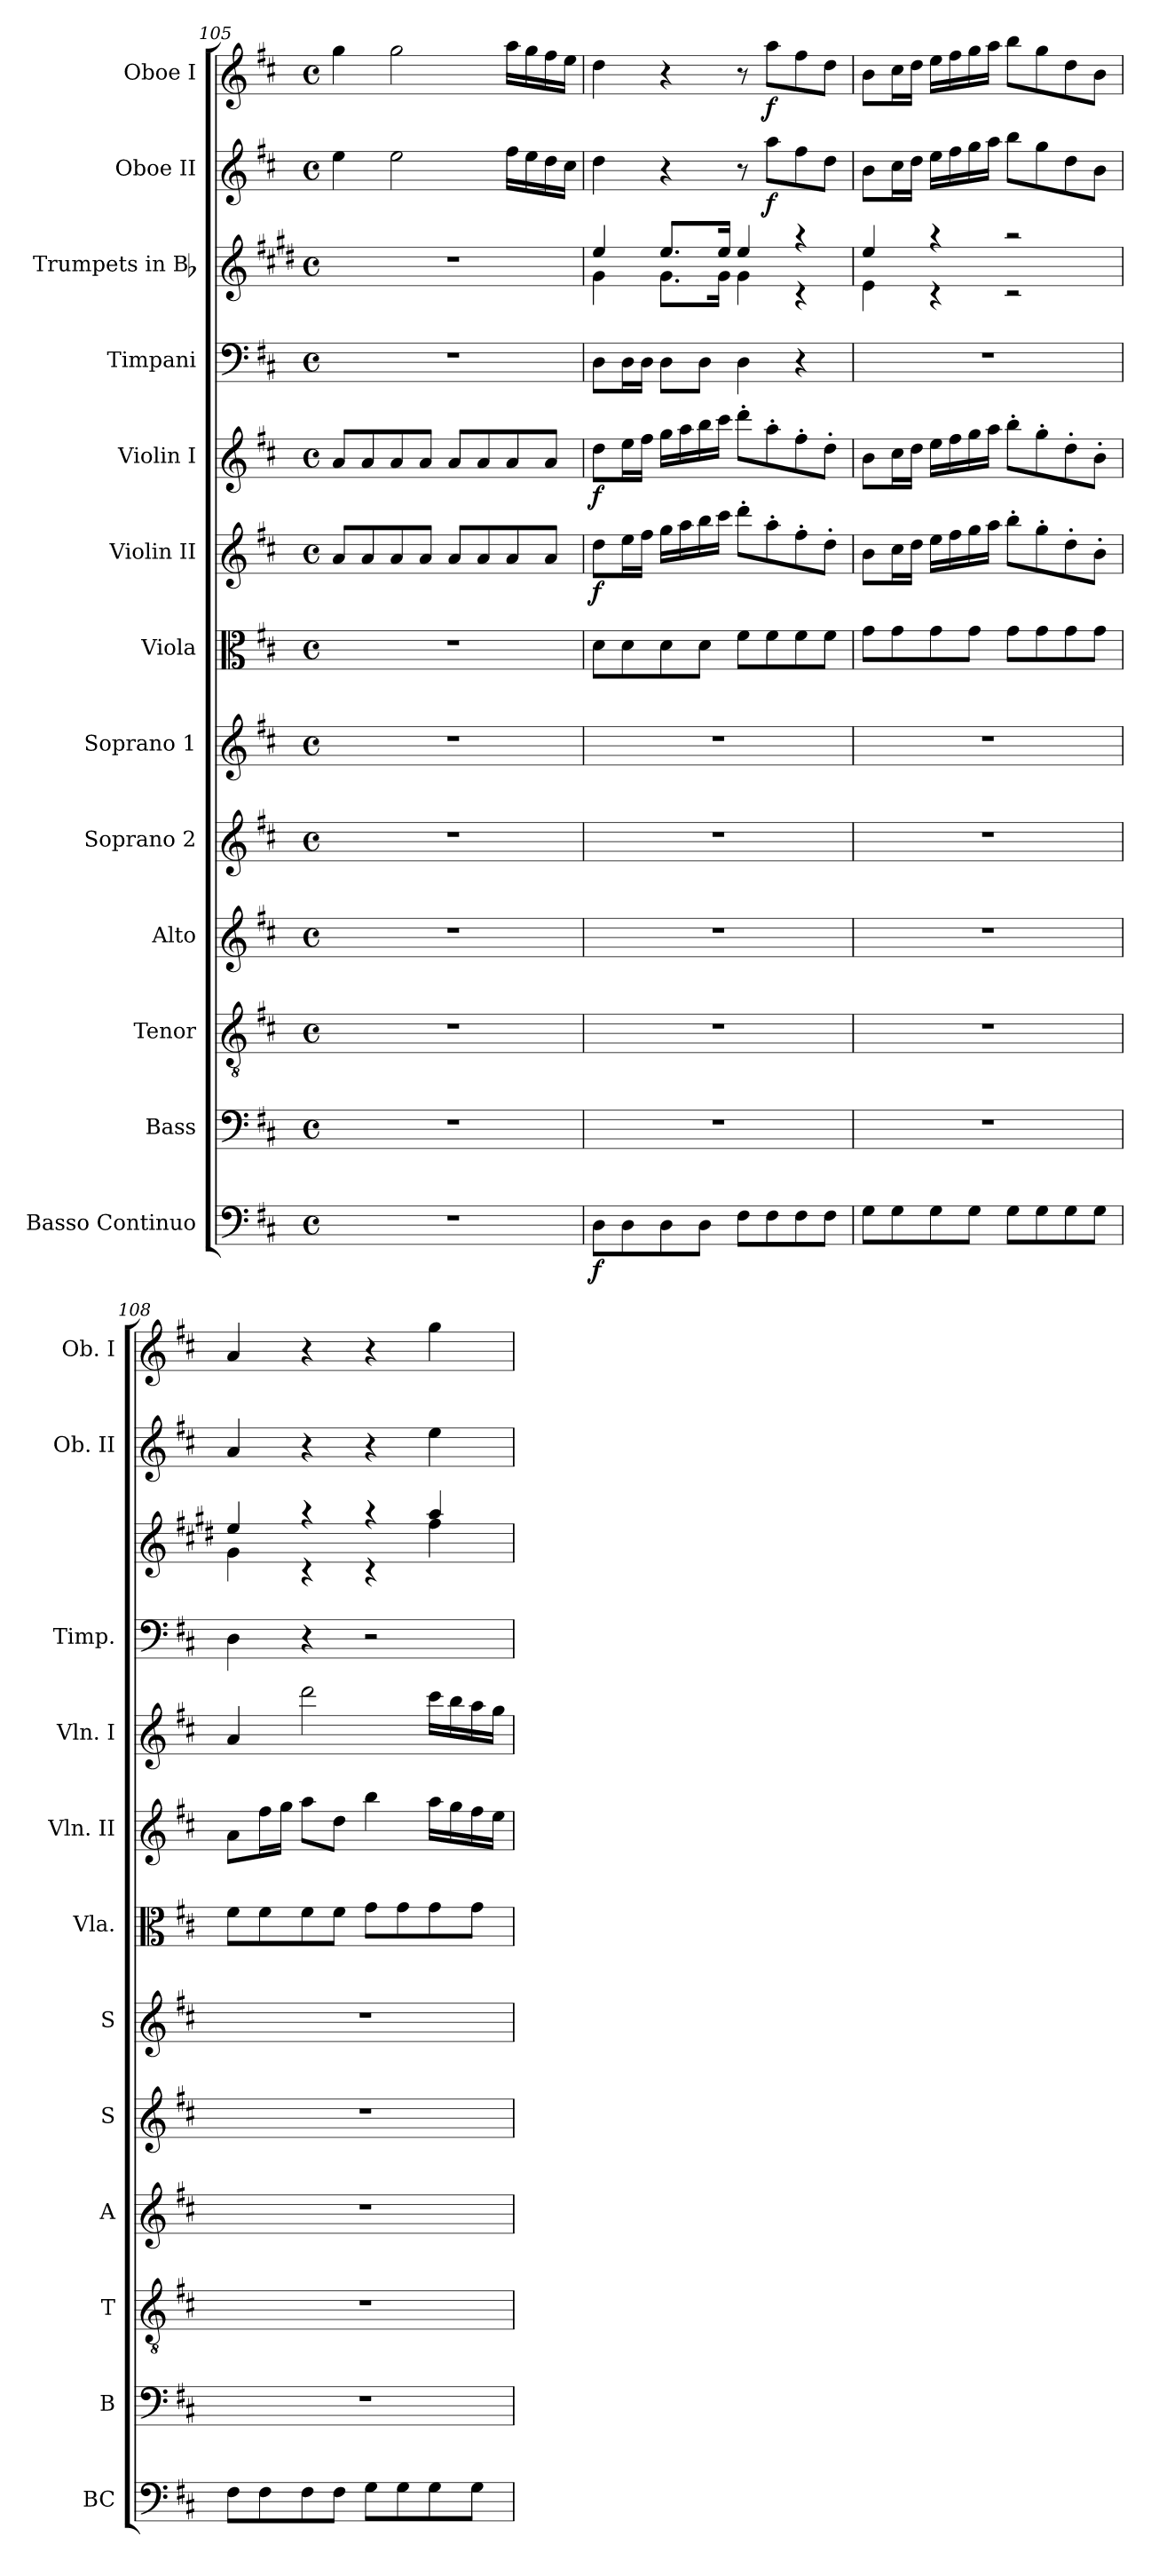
**kern	**dynam	**kern	**kern	**kern	**kern	**kern	**kern	**kern	**dynam	**kern	**dynam	**kern	**kern	**kern	**dynam	**kern	**dynam
*part13	*part13	*part12	*part11	*part10	*part9	*part8	*part7	*part6	*part6	*part5	*part5	*part4	*part3	*part2	*part2	*part1	*part1
*staff13	*staff13	*staff12	*staff11	*staff10	*staff9	*staff8	*staff7	*staff6	*staff6	*staff5	*staff5	*staff4	*staff3	*staff2	*staff2	*staff1	*staff1
*I"Basso Continuo	*	*I"Bass	*I"Tenor	*I"Alto	*I"Soprano 2	*I"Soprano 1	*I"Viola	*I"Violin II	*	*I"Violin I	*	*I"Timpani	*I"Trumpets in Bb	*I"Oboe II	*	*I"Oboe I	*
*I'BC	*	*I'B	*I'T	*I'A	*I'S	*I'S	*I'Vla.	*I'Vln. II	*	*I'Vln. I	*	*I'Timp.	*	*I'Ob. II	*	*I'Ob. I	*
*clefF4	*	*clefF4	*clefGv2	*clefG2	*clefG2	*clefG2	*clefC3	*clefG2	*	*clefG2	*	*clefF4	*clefG2	*clefG2	*	*clefG2	*
*	*	*	*	*	*	*	*	*	*	*	*	*	*ITrd1c2	*	*	*	*
*k[f#c#]	*	*k[f#c#]	*k[f#c#]	*k[f#c#]	*k[f#c#]	*k[f#c#]	*k[f#c#]	*k[f#c#]	*	*k[f#c#]	*	*k[f#c#]	*k[f#c#]	*k[f#c#]	*	*k[f#c#]	*
*D:	*	*D:	*D:	*D:	*D:	*D:	*D:	*D:	*	*D:	*	*D:	*D:	*D:	*	*D:	*
*M4/4	*	*M4/4	*M4/4	*M4/4	*M4/4	*M4/4	*M4/4	*M4/4	*	*M4/4	*	*M4/4	*M4/4	*M4/4	*	*M4/4	*
*met(c)	*	*met(c)	*met(c)	*met(c)	*met(c)	*met(c)	*met(c)	*met(c)	*	*met(c)	*	*met(c)	*met(c)	*met(c)	*	*met(c)	*
=105	=105	=105	=105	=105	=105	=105	=105	=105	=105	=105	=105	=105	=105	=105	=105	=105	=105
1r	.	1r	1r	1r	1r	1r	1r	8a/L	.	8a/L	.	1r	1r	4ee\	.	4gg\	.
.	.	.	.	.	.	.	.	8a/	.	8a/	.	.	.	.	.	.	.
.	.	.	.	.	.	.	.	8a/	.	8a/	.	.	.	2ee\	.	2gg\	.
.	.	.	.	.	.	.	.	8a/J	.	8a/J	.	.	.	.	.	.	.
.	.	.	.	.	.	.	.	8a/L	.	8a/L	.	.	.	.	.	.	.
.	.	.	.	.	.	.	.	8a/	.	8a/	.	.	.	.	.	.	.
.	.	.	.	.	.	.	.	8a/	.	8a/	.	.	.	16ff#\LL	.	16aa\LL	.
.	.	.	.	.	.	.	.	.	.	.	.	.	.	16ee\	.	16gg\	.
.	.	.	.	.	.	.	.	8a/J	.	8a/J	.	.	.	16dd\	.	16ff#\	.
.	.	.	.	.	.	.	.	.	.	.	.	.	.	16cc#\JJ	.	16ee\JJ	.
=106	=106	=106	=106	=106	=106	=106	=106	=106	=106	=106	=106	=106	=106	=106	=106	=106	=106
*	*	*	*	*	*	*	*	*	*	*	*	*	*^	*	*	*	*
!	!LO:DY:b	!	!	!	!	!	!	!	!LO:DY:b	!	!LO:DY:b	!	!	!	!	!	!	!
8D\L	f	1r	1r	1r	1r	1r	8d\L	8dd\L	f	8dd\L	f	8D\L	4dd/	4f#\	4dd\	.	4dd\	.
8D\	.	.	.	.	.	.	8d\	16ee\L	.	16ee\L	.	16D\L	.	.	.	.	.	.
.	.	.	.	.	.	.	.	16ff#\JJ	.	16ff#\JJ	.	16D\JJ	.	.	.	.	.	.
8D\	.	.	.	.	.	.	8d\	16gg\LL	.	16gg\LL	.	8D\L	8.dd/L	8.f#\L	4r	.	4r	.
.	.	.	.	.	.	.	.	16aa\	.	16aa\	.	.	.	.	.	.	.	.
8D\J	.	.	.	.	.	.	8d\J	16bb\	.	16bb\	.	8D\J	.	.	.	.	.	.
.	.	.	.	.	.	.	.	16ccc#\JJ	.	16ccc#\JJ	.	.	16dd/Jk	16f#\Jk	.	.	.	.
8F#\L	.	.	.	.	.	.	8f#\L	8ddd'>\L	.	8ddd'>\L	.	4D\	4dd/	4f#\	8r	.	8r	.
!	!	!	!	!	!	!	!	!	!	!	!	!	!	!	!	!LO:DY:b	!	!LO:DY:b
8F#\	.	.	.	.	.	.	8f#\	8aa'>\	.	8aa'>\	.	.	.	.	8aa\L	f	8aa\L	f
8F#\	.	.	.	.	.	.	8f#\	8ff#'>\	.	8ff#'>\	.	4r	4raa	4rc	8ff#\	.	8ff#\	.
8F#\J	.	.	.	.	.	.	8f#\J	8dd'>\J	.	8dd'>\J	.	.	.	.	8dd\J	.	8dd\J	.
!!LO:PB:g=z
=107	=107	=107	=107	=107	=107	=107	=107	=107	=107	=107	=107	=107	=107	=107	=107	=107	=107	=107
8G\L	.	1r	1r	1r	1r	1r	8g\L	8b\L	.	8b\L	.	1r	4dd/	4d\	8b\L	.	8b\L	.
8G\	.	.	.	.	.	.	8g\	16cc#\L	.	16cc#\L	.	.	.	.	16cc#\L	.	16cc#\L	.
.	.	.	.	.	.	.	.	16dd\JJ	.	16dd\JJ	.	.	.	.	16dd\JJ	.	16dd\JJ	.
8G\	.	.	.	.	.	.	8g\	16ee\LL	.	16ee\LL	.	.	4raa	4rc	16ee\LL	.	16ee\LL	.
.	.	.	.	.	.	.	.	16ff#\	.	16ff#\	.	.	.	.	16ff#\	.	16ff#\	.
8G\J	.	.	.	.	.	.	8g\J	16gg\	.	16gg\	.	.	.	.	16gg\	.	16gg\	.
.	.	.	.	.	.	.	.	16aa\JJ	.	16aa\JJ	.	.	.	.	16aa\JJ	.	16aa\JJ	.
8G\L	.	.	.	.	.	.	8g\L	8bb'>\L	.	8bb'>\L	.	.	2raa	2rc	8bb\L	.	8bb\L	.
8G\	.	.	.	.	.	.	8g\	8gg'>\	.	8gg'>\	.	.	.	.	8gg\	.	8gg\	.
8G\	.	.	.	.	.	.	8g\	8dd'>\	.	8dd'>\	.	.	.	.	8dd\	.	8dd\	.
8G\J	.	.	.	.	.	.	8g\J	8b'>\J	.	8b'>\J	.	.	.	.	8b\J	.	8b\J	.
=108	=108	=108	=108	=108	=108	=108	=108	=108	=108	=108	=108	=108	=108	=108	=108	=108	=108	=108
8F#\L	.	1r	1r	1r	1r	1r	8f#\L	8a\L	.	4a/	.	4D\	4dd/	4f#\	4a/	.	4a/	.
8F#\	.	.	.	.	.	.	8f#\	16ff#\L	.	.	.	.	.	.	.	.	.	.
.	.	.	.	.	.	.	.	16gg\JJ	.	.	.	.	.	.	.	.	.	.
8F#\	.	.	.	.	.	.	8f#\	8aa\L	.	2ddd\	.	4r	4raa	4rc	4r	.	4r	.
8F#\J	.	.	.	.	.	.	8f#\J	8dd\J	.	.	.	.	.	.	.	.	.	.
8G\L	.	.	.	.	.	.	8g\L	4bb\	.	.	.	2r	4raa	4rc	4r	.	4r	.
8G\	.	.	.	.	.	.	8g\	.	.	.	.	.	.	.	.	.	.	.
8G\	.	.	.	.	.	.	8g\	16aa\LL	.	16ccc#\LL	.	.	4gg/	4ee\	4ee\	.	4gg\	.
.	.	.	.	.	.	.	.	16gg\	.	16bb\	.	.	.	.	.	.	.	.
8G\J	.	.	.	.	.	.	8g\J	16ff#\	.	16aa\	.	.	.	.	.	.	.	.
.	.	.	.	.	.	.	.	16ee\JJ	.	16gg\JJ	.	.	.	.	.	.	.	.
*	*	*	*	*	*	*	*	*	*	*	*	*	*v	*v	*	*	*	*
=	=	=	=	=	=	=	=	=	=	=	=	=	=	=	=	=	=
*-	*-	*-	*-	*-	*-	*-	*-	*-	*-	*-	*-	*-	*-	*-	*-	*-	*-
